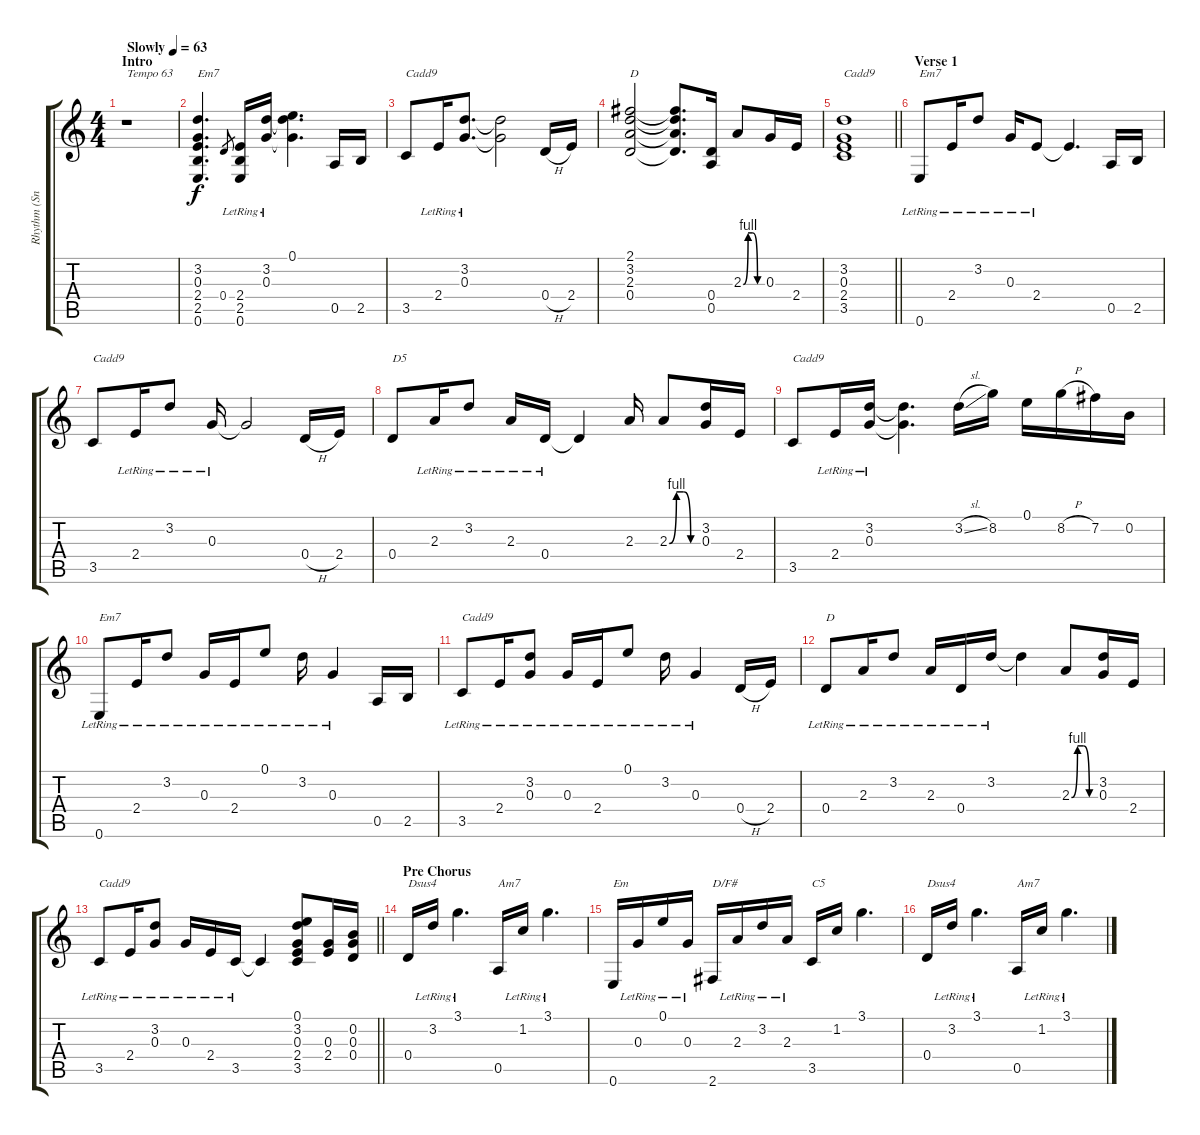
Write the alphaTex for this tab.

\track ("Rhythm (Snake Sabo)" "Rhythm (Sn") {instrument electricguitarclean}
\staff {score tabs}
\tuning (E4 B3 G3 D3 A2 E2) {hide}
\ts (4 4)
\section ("" "Intro")
\tempo (63 "Slowly")
\clef g2
\ks c
r.1{txt "Tempo 63" dy f instrument electricguitarclean} |
(3.2 0.3 2.4 2.5 0.6).4{d txt "Em7"} 0.4.8{gr} (2.4{lr} 2.5{lr} 0.6{lr}).16 (3.2{lr} 0.3{lr}).16 (0.1 3.2{t} 0.3{t}).4{d} 0.5.16 2.5.16 |
3.5.8{txt "Cadd9"} 2.4{lr}.16 (3.2{lr} 0.3{lr}).8{d} (3.2{t} 0.3{t}).2 0.4{h}.16 2.4.16 |
(2.1 3.2 2.3 0.4).2{txt "D"} (2.1{t} 3.2{t} 2.3{t} 0.4{t}).8{d} (0.4 0.5).16 2.3{be (custom 0 0 15 4 30 4 45 0 60 0)}.8 0.3.16 2.4.16 |
\barLineRight lightlight
(3.2 0.3 2.4 3.5).1{txt "Cadd9"} |
\section ("" "Verse 1")
0.6{lr}.8{txt "Em7"} 2.4{lr}.16 3.2{lr}.8 0.3{lr}.16 2.4{lr}.8 2.4{t}.4{d} 0.5.16 2.5.16 |
3.5.8{txt "Cadd9"} 2.4{lr}.16 3.2{lr}.8 0.3{lr}.16 0.3{t}.2 0.4{h}.16 2.4.16 |
0.4.8{txt "D5"} 2.3{lr}.16 3.2{lr}.8 2.3{lr}.16 0.4{lr}.16 0.4{t}.4 2.3.16 2.3{be (custom 0 0 15 4 30 4 45 0 60 0)}.8 (3.2 0.3).16 2.4.16 |
3.5.8{txt "Cadd9"} 2.4{lr}.16 (3.2{lr} 0.3{lr}).16 (3.2{t} 0.3{t}).4{d} 3.2{sl}.16 8.2.16 0.1.16 8.2{h}.16 7.2.16 0.2.16 |
0.6{lr}.8{txt "Em7"} 2.4{lr}.16 3.2{lr}.8 0.3{lr}.16 2.4{lr}.16 0.1{lr}.8 3.2{lr}.16 0.3{lr}.4 0.5.16 2.5.16 |
3.5{lr}.8{txt "Cadd9"} 2.4{lr}.16 (3.2{lr} 0.3{lr}).8 0.3{lr}.16 2.4{lr}.16 0.1{lr}.8 3.2{lr}.16 0.3{lr}.4 0.4{h}.16 2.4.16 |
0.4{lr}.8{txt "D"} 2.3{lr}.16 3.2{lr}.8 2.3{lr}.16 0.4{lr}.16 3.2{lr}.16 3.2{t}.4 2.3{be (custom 0 0 15 4 30 4 45 0 60 0)}.8 (3.2 0.3).16 2.4.16 |
\barLineRight lightlight
3.5{lr}.8{txt "Cadd9"} 2.4{lr}.16 (3.2{lr} 0.3{lr}).8 0.3{lr}.16 2.4{lr}.16 3.5{lr}.16 3.5{t}.4 (0.1 3.2 0.3 2.4 3.5).8 (0.3 2.4).16 (0.2 0.3 0.4).16 |
\section ("" "Pre Chorus")
0.4.16{txt "Dsus4"} 3.2{lr}.16 3.1{lr}.4{d} 0.5.16{txt "Am7"} 1.2{lr}.16 3.1{lr}.4{d} |
0.6.16{txt "Em"} 0.3{lr}.16 0.1{lr}.16 0.3{lr}.16 2.6.16{txt "D/F#"} 2.3{lr}.16 3.2{lr}.16 2.3{lr}.16 3.5.16{txt "C5"} 1.2.16 3.1.4{d} |
0.4.16{txt "Dsus4"} 3.2{lr}.16 3.1{lr}.4{d} 0.5.16{txt "Am7"} 1.2{lr}.16 3.1{lr}.4{d}
